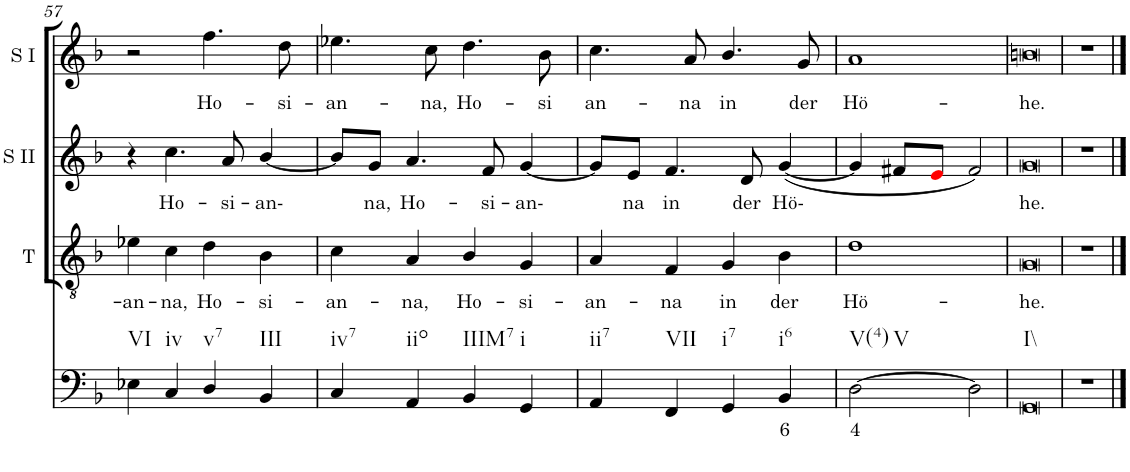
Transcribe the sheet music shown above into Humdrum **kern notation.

**kern	**text	**kern	**text	**kern	**text	**kern	**text
*part4	*part4	*part3	*part3	*part2	*part2	*part1	*part1
*staff4	*staff4	*staff3	*staff3	*staff2	*staff2	*staff1	*staff1
*I"Continuo	*	*I"Tenor	*	*I"Soprano II	*	*I"Soprano I	*
*	*	*I'T	*	*I'S II	*	*I'S I	*
!!LO:PB:g=z
*clefF4	*	*clefGv2	*	*clefG2	*	*clefG2	*
*k[b-]	*	*k[b-]	*	*k[b-]	*	*k[b-]	*
*M4/4	*	*M4/4	*	*M4/4	*	*M4/4	*
=57	=57	=57	=57	=57	=57	=57	=57
!LO:TX:b:t=VI	!	!	!	!	!	!	!
!	!	!	!LO:LY:b	!	!	!	!
4E-X\	.	4e-X\	an-	4r	.	2r	.
!LO:TX:b:t=iv	!	!	!	!	!	!	!
!	!	!	!LO:LY:b	!	!LO:LY:b	!	!
4C/	.	4c\	na,	4.cc\	Ho-	.	.
!LO:TX:b:t=v7	!	!	!	!	!	!	!
!	!	!	!LO:LY:b	!	!	!	!LO:LY:b
4D/	.	4d\	Ho-	.	.	4.ff\	Ho-
!	!	!	!	!	!LO:LY:b	!	!
.	.	.	.	8a/	si-	.	.
!LO:TX:b:t=III	!	!	!	!	!	!	!
!	!	!	!LO:LY:b	!	!LO:LY:b	!	!
4BB-/	.	4B-\	si-	[4b-/	an-	.	.
!	!	!	!	!	!	!	!LO:LY:b
.	.	.	.	.	.	8dd\	si-
=58	=58	=58	=58	=58	=58	=58	=58
!LO:TX:b:t=iv7	!	!	!	!	!	!	!
!	!	!	!LO:LY:b	!	!	!	!LO:LY:b
4C/	.	4c\	an-	8b-/L]	.	4.ee-X\	an-
!	!	!	!	!	!LO:LY:b	!	!
.	.	.	.	8g/J	na,	.	.
!LO:TX:b:t=iio	!	!	!	!	!	!	!
!	!	!	!LO:LY:b	!	!LO:LY:b	!	!
4AA/	.	4A/	na,	4.a/	Ho-	.	.
!	!	!	!	!	!	!	!LO:LY:b
.	.	.	.	.	.	8cc\	na,
!LO:TX:b:t=IIIM7	!	!	!	!	!	!	!
!	!	!	!LO:LY:b	!	!	!	!LO:LY:b
4BB-/	.	4B-/	Ho-	.	.	4.dd\	Ho-
!	!	!	!	!	!LO:LY:b	!	!
.	.	.	.	8f/	si-	.	.
!LO:TX:b:t=i	!	!	!	!	!	!	!
!	!	!	!LO:LY:b	!	!LO:LY:b	!	!
4GG/	.	4G/	si-	[4g/	an-	.	.
!	!	!	!	!	!	!	!LO:LY:b
.	.	.	.	.	.	8b-\	si
=59	=59	=59	=59	=59	=59	=59	=59
!LO:TX:b:t=ii7	!	!	!	!	!	!	!
!	!	!	!LO:LY:b	!	!	!	!LO:LY:b
4AA/	.	4A/	an-	8g/L]	.	4.cc\	an-
!	!	!	!	!	!LO:LY:b	!	!
.	.	.	.	8e/J	na	.	.
!LO:TX:b:t=VII	!	!	!	!	!	!	!
!	!	!	!LO:LY:b	!	!LO:LY:b	!	!
4FF/	.	4F/	na	4.f/	in	.	.
!	!	!	!	!	!	!	!LO:LY:b
.	.	.	.	.	.	8a/	na
!LO:TX:b:t=i7	!	!	!	!	!	!	!
!	!	!	!LO:LY:b	!	!	!	!LO:LY:b
4GG/	.	4G/	in	.	.	4.b-/	in
!	!	!	!	!	!LO:LY:b	!	!
.	.	.	.	8d/	der	.	.
!LO:TX:b:t=i6	!	!	!	!	!	!	!
!	!LO:LY:b	!	!LO:LY:b	!	!LO:LY:b	!	!
4BB-/	6	4B-\	der	([4g/	Hö-	.	.
!	!	!	!	!	!	!	!LO:LY:b
.	.	.	.	.	.	8g/	der
=60	=60	=60	=60	=60	=60	=60	=60
!LO:TX:b:t=V(4)	!	!	!	!	!	!	!
!LO:TX:b:t=V	!	!	!	!	!	!	!
!	!LO:LY:b	!	!LO:LY:b	!	!	!	!LO:LY:b
[2D\	4	1d	Hö-	4g/]	.	1a	Hö-
.	.	.	.	8f#X/L	.	.	.
.	.	.	.	8ei/J	.	.	.
2D\]	.	.	.	2f#/)	.	.	.
=61	=61	=61	=61	=61	=61	=61	=61
!LO:TX:b:t=I\\	!	!	!	!	!	!	!
!	!	!	!LO:LY:b	!	!LO:LY:b	!	!LO:LY:b
[1GG	.	[1G	he.	[1g	he.	[1bn	he.
=62	=62	=62	=62	=62	=62	=62	=62
1r	.	1r	.	1r	.	1r	.
1GG]	.	1G]	.	1g]	.	1b]	.
==	==	==	==	==	==	==	==
*-	*-	*-	*-	*-	*-	*-	*-
